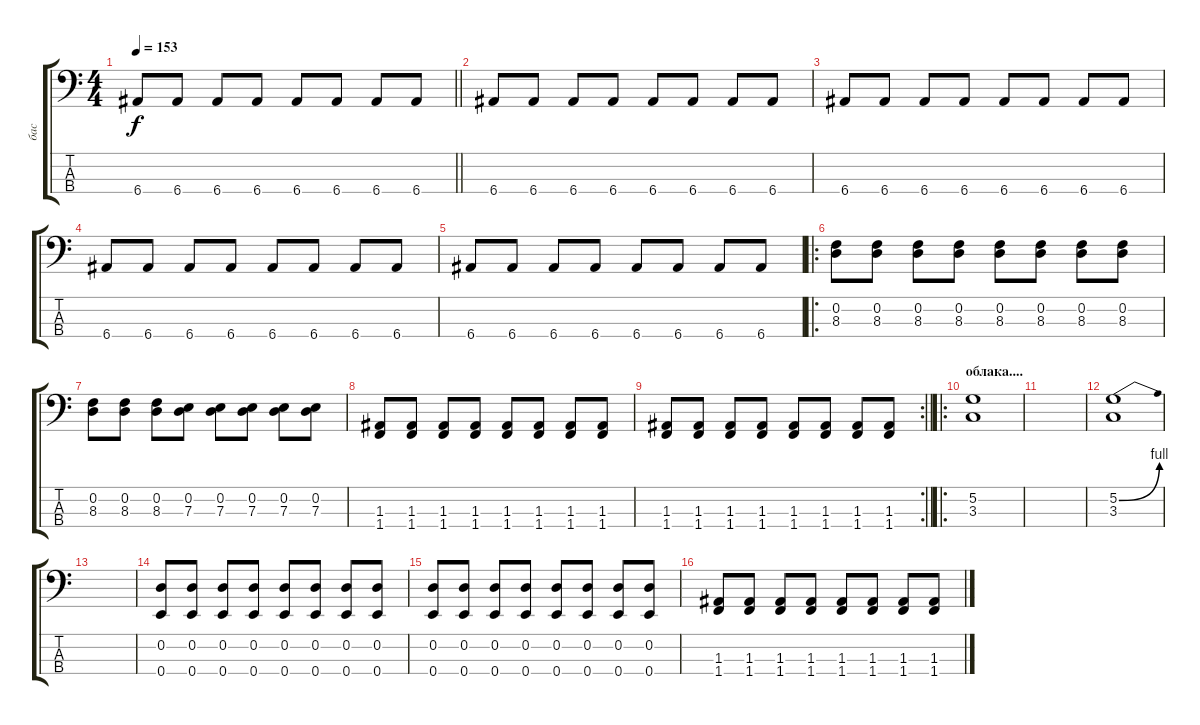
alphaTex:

\track ("бас" "бас") {instrument electricbasspick}
\staff {score tabs}
\tuning (G2 D2 A1 E1) {hide}
\ts (4 4)
\tempo 153
\clef f4
\barLineRight lightlight
\ks c
6.4.8{dy f} 6.4.8 6.4.8 6.4.8 6.4.8 6.4.8 6.4.8 6.4.8 |
6.4.8 6.4.8 6.4.8 6.4.8 6.4.8 6.4.8 6.4.8 6.4.8 |
6.4.8 6.4.8 6.4.8 6.4.8 6.4.8 6.4.8 6.4.8 6.4.8 |
6.4.8 6.4.8 6.4.8 6.4.8 6.4.8 6.4.8 6.4.8 6.4.8 |
6.4.8 6.4.8 6.4.8 6.4.8 6.4.8 6.4.8 6.4.8 6.4.8 |
\ro
(0.2 8.3).8 (0.2 8.3).8 (0.2 8.3).8 (0.2 8.3).8 (0.2 8.3).8 (0.2 8.3).8 (0.2 8.3).8 (0.2 8.3).8 |
(0.2 8.3).8 (0.2 8.3).8 (0.2 8.3).8 (0.2 7.3).8 (0.2 7.3).8 (0.2 7.3).8 (0.2 7.3).8 (0.2 7.3).8 |
(1.3 1.4).8 (1.3 1.4).8 (1.3 1.4).8 (1.3 1.4).8 (1.3 1.4).8 (1.3 1.4).8 (1.3 1.4).8 (1.3 1.4).8 |
\rc 2
\barLineRight lightlight
(1.3 1.4).8 (1.3 1.4).8 (1.3 1.4).8 (1.3 1.4).8 (1.3 1.4).8 (1.3 1.4).8 (1.3 1.4).8 (1.3 1.4).8 |
\ro
\section ("" "облака....")
(5.2 3.3).1 |
|
(5.2{be (bend 0 0 60 4)} 3.3).1 |
|
(0.2 0.4).8 (0.2 0.4).8 (0.2 0.4).8 (0.2 0.4).8 (0.2 0.4).8 (0.2 0.4).8 (0.2 0.4).8 (0.2 0.4).8 |
(0.2 0.4).8 (0.2 0.4).8 (0.2 0.4).8 (0.2 0.4).8 (0.2 0.4).8 (0.2 0.4).8 (0.2 0.4).8 (0.2 0.4).8 |
(1.3 1.4).8 (1.3 1.4).8 (1.3 1.4).8 (1.3 1.4).8 (1.3 1.4).8 (1.3 1.4).8 (1.3 1.4).8 (1.3 1.4).8
